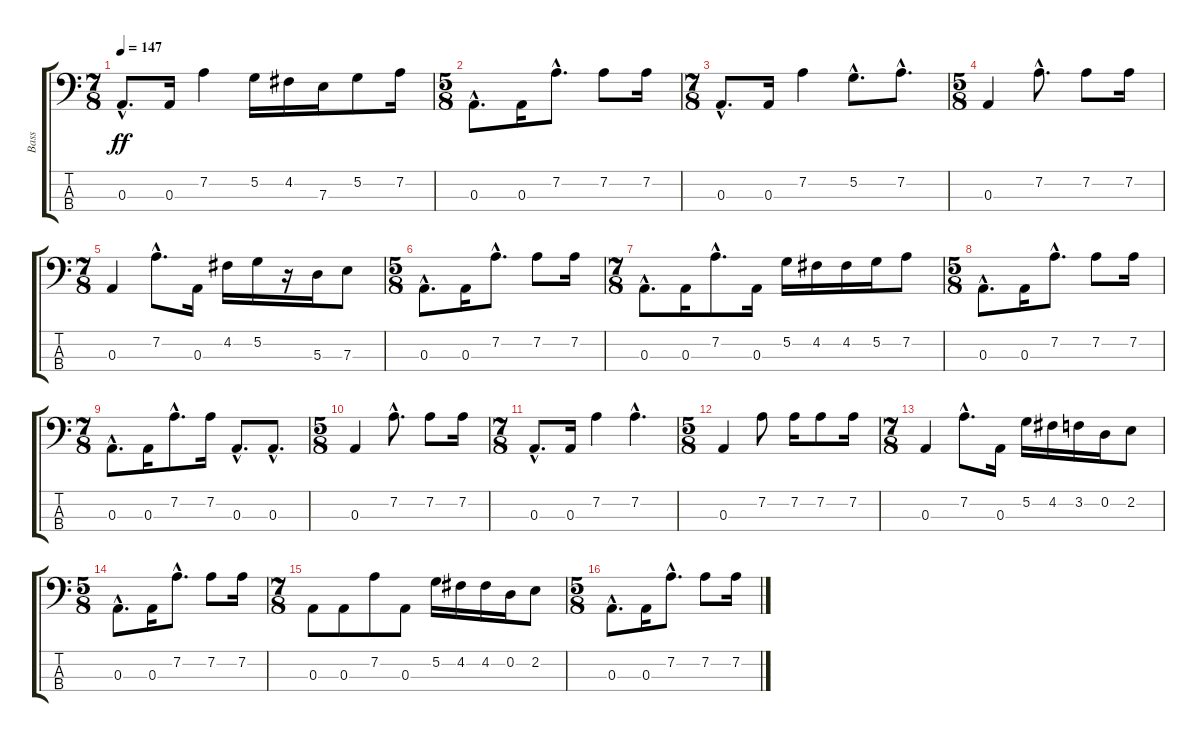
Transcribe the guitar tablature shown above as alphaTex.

\track ("Bass" "Bass") {instrument electricbasspick}
\staff {score tabs}
\tuning (G2 D2 A1 E1) {hide}
\ts (7 8)
\tempo 147
\clef f4
\ks c
0.3{hac}.8{d dy ff} 0.3.16 7.2.4 5.2.16 4.2.16 7.3.16 5.2.8 7.2.16 |
\ts (5 8)
0.3{hac}.8{d} 0.3.16 7.2{hac}.8{d} 7.2.8 7.2.16 |
\ts (7 8)
0.3{hac}.8{d} 0.3.16 7.2.4 5.2{hac}.8{d} 7.2{hac}.8{d} |
\ts (5 8)
0.3.4 7.2{hac}.8{d} 7.2.8 7.2.16 |
\ts (7 8)
0.3.4 7.2{hac}.8{d} 0.3.16 4.2.16 5.2.16 r.16 5.3.16 7.3.8 |
\ts (5 8)
0.3{hac}.8{d} 0.3.16 7.2{hac}.8{d} 7.2.8 7.2.16 |
\ts (7 8)
0.3{hac}.8{d} 0.3.16 7.2{hac}.8{d} 0.3.16 5.2.16 4.2.16 4.2.16 5.2.16 7.2.8 |
\ts (5 8)
0.3{hac}.8{d} 0.3.16 7.2{hac}.8{d} 7.2.8 7.2.16 |
\ts (7 8)
0.3{hac}.8{d} 0.3.16 7.2{hac}.8{d} 7.2.16 0.3{hac}.8{d} 0.3{hac}.8{d} |
\ts (5 8)
0.3.4 7.2{hac}.8{d} 7.2.8 7.2.16 |
\ts (7 8)
0.3{hac}.8{d} 0.3.16 7.2.4 7.2{hac}.4{d} |
\ts (5 8)
0.3.4 7.2.8 7.2.16 7.2.8 7.2.16 |
\ts (7 8)
0.3.4 7.2{hac}.8{d} 0.3.16 5.2.16 4.2.16 3.2.16 0.2.16 2.2.8 |
\ts (5 8)
0.3{hac}.8{d} 0.3.16 7.2{hac}.8{d} 7.2.8 7.2.16 |
\ts (7 8)
0.3.8 0.3.8 7.2.8 0.3.8 5.2.16 4.2.16 4.2.16 0.2.16 2.2.8 |
\ts (5 8)
0.3{hac}.8{d} 0.3.16 7.2{hac}.8{d} 7.2.8 7.2.16
